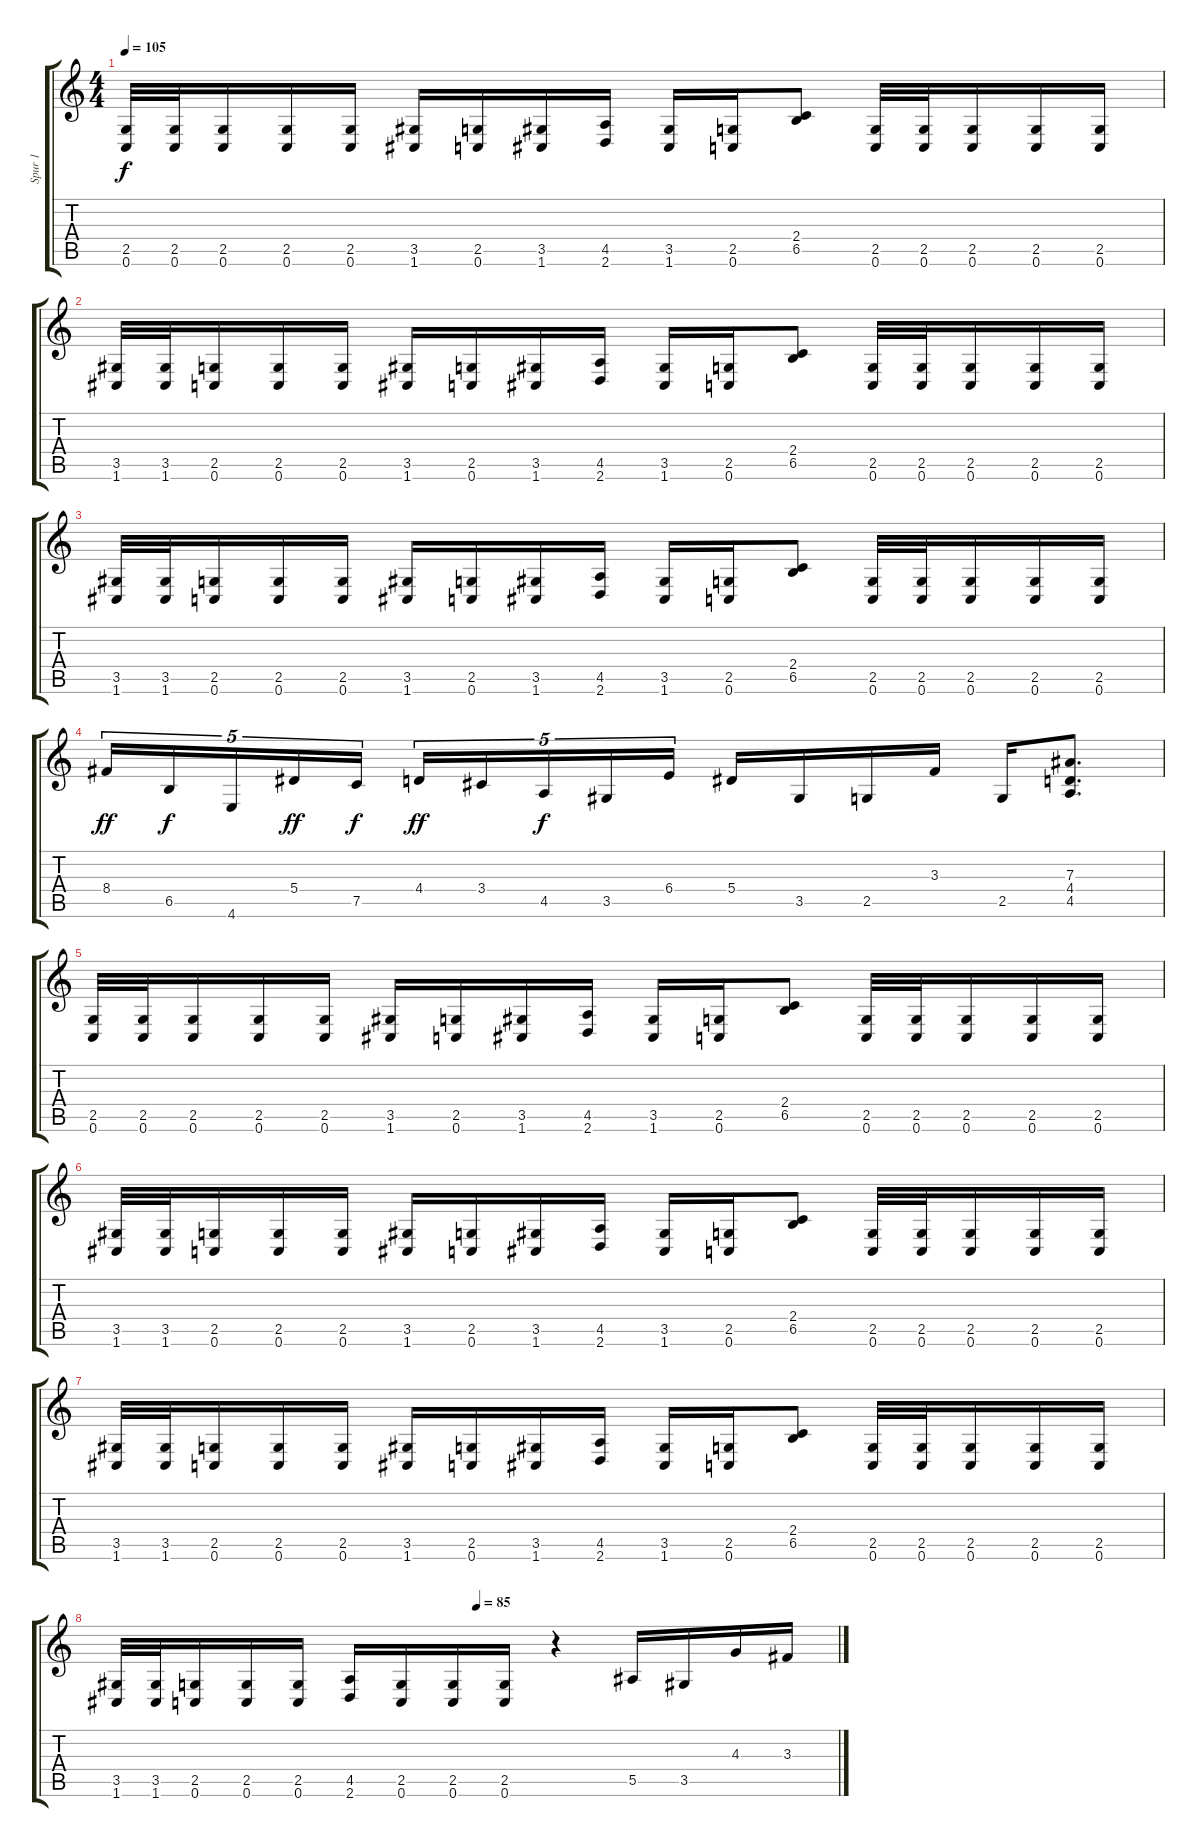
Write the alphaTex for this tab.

\track ("Spur 1" "Spur 1") {instrument distortionguitar}
\staff {score tabs}
\tuning (C4 G3 Eb3 Bb2 F2 C2) {hide}
\ts (4 4)
\tempo 105
\clef g2
\ks c
(2.5 0.6).32{dy f} (2.5 0.6).32 (2.5 0.6).16 (2.5 0.6).16 (2.5 0.6).16 (3.5 1.6).16 (2.5 0.6).16 (3.5 1.6).16 (4.5 2.6).16 (3.5 1.6).16 (2.5 0.6).16 (2.4 6.5).8 (2.5 0.6).32 (2.5 0.6).32 (2.5 0.6).16 (2.5 0.6).16 (2.5 0.6).16 |
(3.5 1.6).32 (3.5 1.6).32 (2.5 0.6).16 (2.5 0.6).16 (2.5 0.6).16 (3.5 1.6).16 (2.5 0.6).16 (3.5 1.6).16 (4.5 2.6).16 (3.5 1.6).16 (2.5 0.6).16 (2.4 6.5).8 (2.5 0.6).32 (2.5 0.6).32 (2.5 0.6).16 (2.5 0.6).16 (2.5 0.6).16 |
(3.5 1.6).32 (3.5 1.6).32 (2.5 0.6).16 (2.5 0.6).16 (2.5 0.6).16 (3.5 1.6).16 (2.5 0.6).16 (3.5 1.6).16 (4.5 2.6).16 (3.5 1.6).16 (2.5 0.6).16 (2.4 6.5).8 (2.5 0.6).32 (2.5 0.6).32 (2.5 0.6).16 (2.5 0.6).16 (2.5 0.6).16 |
8.4.16{tu (5 4) dy ff} 6.5.16{tu (5 4) dy f} 4.6.16{tu (5 4)} 5.4.16{tu (5 4) dy ff} 7.5.16{tu (5 4) dy f} 4.4.16{tu (5 4) dy ff} 3.4.16{tu (5 4)} 4.5.16{tu (5 4) dy f} 3.5.16{tu (5 4)} 6.4.16{tu (5 4)} 5.4.16 3.5.16 2.5.16 3.3.16 2.5.16 (7.3 4.4 4.5).8{d} |
(2.5 0.6).32 (2.5 0.6).32 (2.5 0.6).16 (2.5 0.6).16 (2.5 0.6).16 (3.5 1.6).16 (2.5 0.6).16 (3.5 1.6).16 (4.5 2.6).16 (3.5 1.6).16 (2.5 0.6).16 (2.4 6.5).8 (2.5 0.6).32 (2.5 0.6).32 (2.5 0.6).16 (2.5 0.6).16 (2.5 0.6).16 |
(3.5 1.6).32 (3.5 1.6).32 (2.5 0.6).16 (2.5 0.6).16 (2.5 0.6).16 (3.5 1.6).16 (2.5 0.6).16 (3.5 1.6).16 (4.5 2.6).16 (3.5 1.6).16 (2.5 0.6).16 (2.4 6.5).8 (2.5 0.6).32 (2.5 0.6).32 (2.5 0.6).16 (2.5 0.6).16 (2.5 0.6).16 |
(3.5 1.6).32 (3.5 1.6).32 (2.5 0.6).16 (2.5 0.6).16 (2.5 0.6).16 (3.5 1.6).16 (2.5 0.6).16 (3.5 1.6).16 (4.5 2.6).16 (3.5 1.6).16 (2.5 0.6).16 (2.4 6.5).8 (2.5 0.6).32 (2.5 0.6).32 (2.5 0.6).16 (2.5 0.6).16 (2.5 0.6).16 |
\tempo (85 0.5)
(3.5 1.6).32 (3.5 1.6).32 (2.5 0.6).16 (2.5 0.6).16 (2.5 0.6).16 (4.5 2.6).16 (2.5 0.6).16 (2.5 0.6).16 (2.5 0.6).16 r.4 5.5.16 3.5.16 4.3.16 3.3.16
